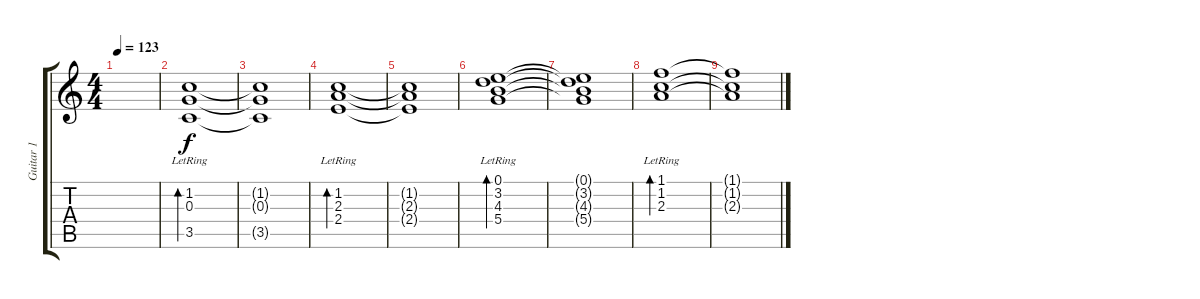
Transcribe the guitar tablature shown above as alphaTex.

\track ("Guitar 1" "Guitar 1") {instrument acousticguitarsteel}
\staff {score tabs}
\tuning (E4 B3 G3 D3 A2 E2) {hide}
\ts (4 4)
\tempo 123
\clef g2
\ks c
|
(1.2{lr} 0.3{lr} 3.5{lr}).1{bd 480} |
(1.2{t} 0.3{t} 3.5{t}).1 |
(1.2{lr} 2.3{lr} 2.4{lr}).1{bd 240} |
(1.2{t} 2.3{t} 2.4{t}).1 |
(0.1{lr} 3.2{lr} 4.3{lr} 5.4{lr}).1{bd 240} |
(0.1{t} 3.2{t} 4.3{t} 5.4{t}).1 |
(1.1{lr} 1.2{lr} 2.3{lr}).1{bd 240} |
(1.1{t} 1.2{t} 2.3{t}).1
